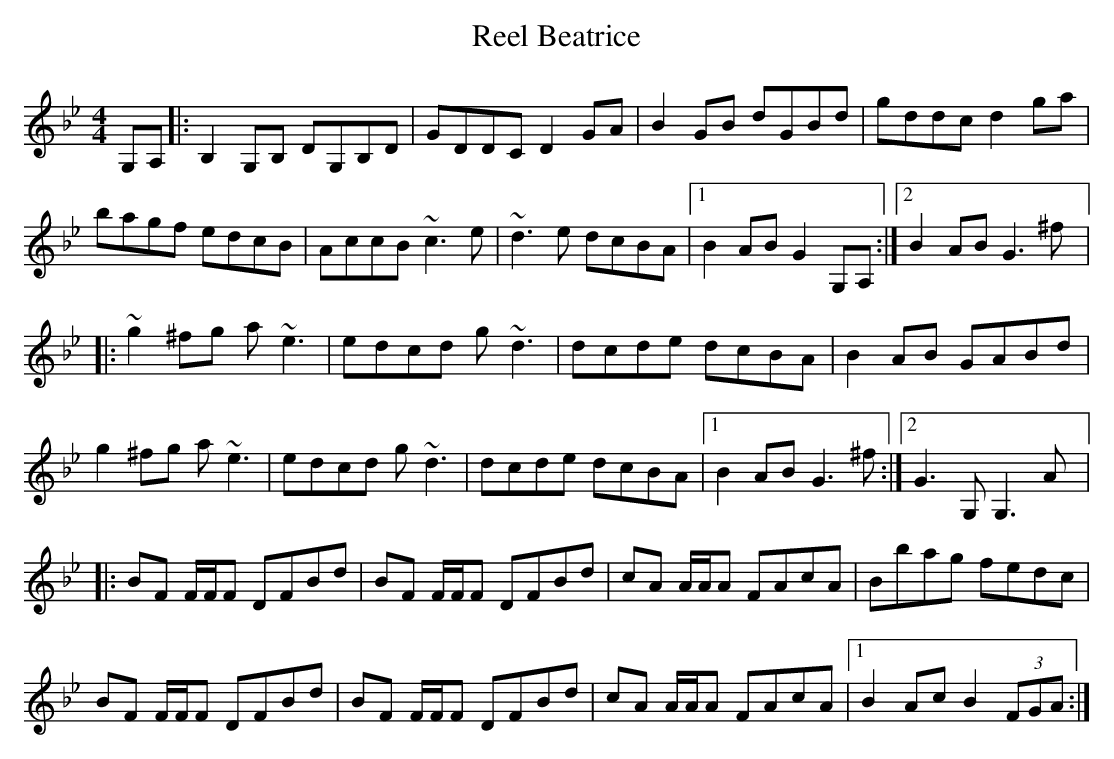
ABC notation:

X:1
T:Reel Beatrice
M:4/4
L:1/8
K:GMin
G,A, |: B,2G,B, DG,B,D | GDDC D2GA | B2GB dGBd | gddc d2ga |
!bagf edcB | AccB ~c3e | ~d3e dcBA |1 B2AB G2G,A, :|2 B2AB G3^f |:
!~g2^fg a~e3 | edcd g~d3 | dcde dcBA | B2AB GABd |
!g2^fg a~e3 | edcd g~d3 | dcde dcBA |1 B2AB G3^f :|2 G3G, G,3A |:
!BF F/2F/2F DFBd | BF F/2F/2F DFBd | cA A/2A/2A FAcA | Bbag fedc |
!BF F/2F/2F DFBd | BF F/2F/2F DFBd | cA A/2A/2A FAcA |1 B2Ac B2 (3FGA :|
